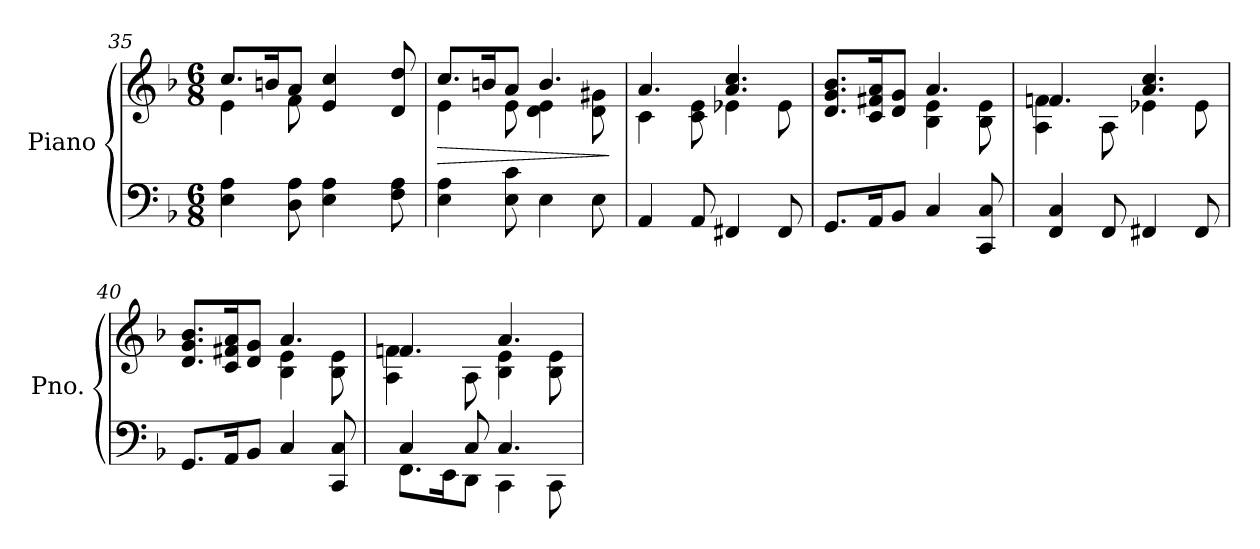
**kern	**kern	**dynam
*part1	*part1	*part1
*staff2	*staff1	*staff1/2
*I"Piano	*	*
*I'Pno.	*	*
*clefF4	*clefG2	*
*k[b-]	*k[b-]	*
*M6/8	*M6/8	*
=35	=35	=35
*	*^	*
4E\ 4A\	8.cc/L	4e\	.
.	16bn/K	.	.
8D\ 8A\	8a/J	8f\	.
4E\ 4A\	4e/ 4cc/	8rcyy	.
.	.	4rcyy	.
8F\ 8A\	8d/ 8dd/	.	.
!!LO:LB:g=z	!!
=36	=36	=36	=36
!	!	!	!LO:HP:b
4E\ 4A\	8.cc/L	4e\	>
.	16bn/K	.	.
8E\ 8c\	8a/J	8e\	.
4E\	4.b/	4d\ 4e\	.
8E\	.	8d\ 8g#X\	.
*	*v	*v	*
.	.	]
=37	=37	=37
*	*^	*
4AA/	4.a/	4c\	.
8AA/	.	8c\ 8e\	.
4FF#X/	4.a/ 4.cc/	4e-X\	.
8FF#/	.	8e-\	.
=38	=38	=38	=38
8.GG/L	8.d/ 8.g/ 8.b-/L	4.rcyy	.
16AA/K	16c/ 16f#X/ 16a/K	.	.
8BB-/J	8d/ 8g/J	.	.
4C/	4.a/	4B-\ 4e\	.
8CC/ 8C/	.	8B-\ 8e\	.
=39	=39	=39	=39
4FF/ 4C/	4.fn/	4A\ 4f\	.
8FF/	.	8A\	.
4FF#X/	4.a/ 4.cc/	4e-X\	.
8FF#/	.	8e-\	.
=40	=40	=40	=40
8.GG/L	8.d/ 8.g/ 8.b-/L	4.rcyy	.
16AA/K	16c/ 16f#X/ 16a/K	.	.
8BB-/J	8d/ 8g/J	.	.
4C/	4.a/	4B-\ 4e\	.
8CC/ 8C/	.	8B-\ 8e\	.
!!LO:LB:g=z	!!
=41	=41	=41	=41
*^	*	*	*
4C/	8.FF\L	4.fn/	4A\ 4f\	.
.	16EE\K	.	.	.
8C/	8DD\J	.	8A\	.
4.C/	4CC\	4.a/	4B-\ 4e\	.
.	8CC\	.	8B-\ 8e\	.
*v	*v	*	*	*
*	*v	*v	*
=	=	=
*-	*-	*-
